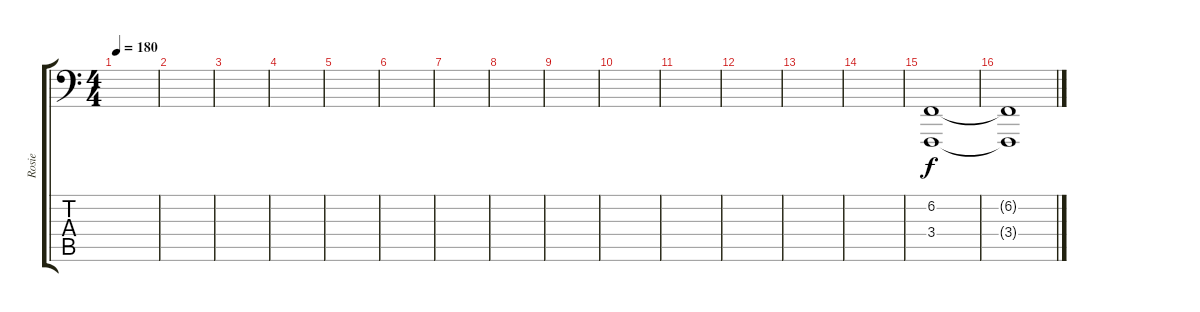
\track ("Rosie" "Rosie") {instrument stringensemble1}
\staff {score tabs}
\tuning (E2 B1 G1 D1 A0 D0) {hide}
\ts (4 4)
\tempo 180
\clef f4
\ks c
|
|
|
|
|
|
|
|
|
|
|
|
|
|
(6.2 3.4).1{dy f} |
(6.2{t} 3.4{t}).1
